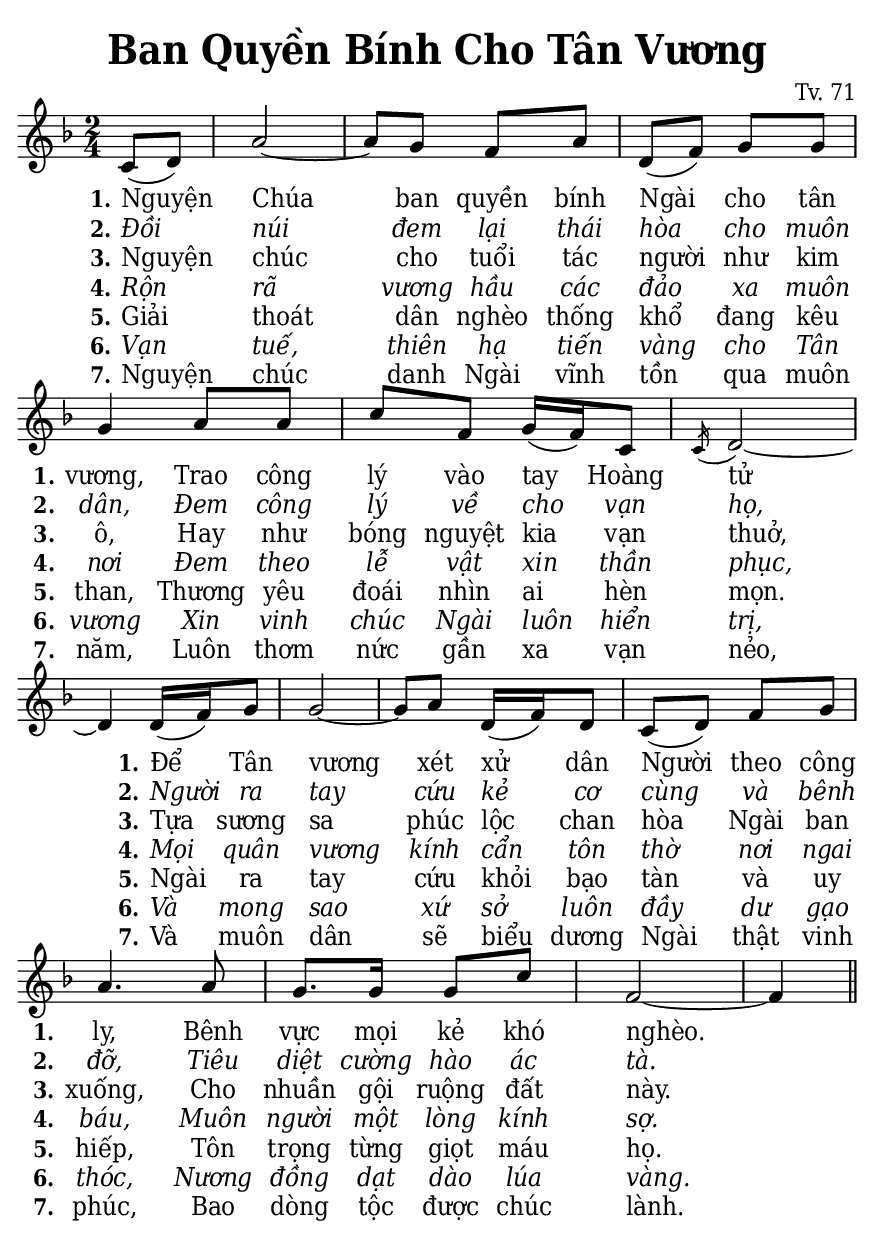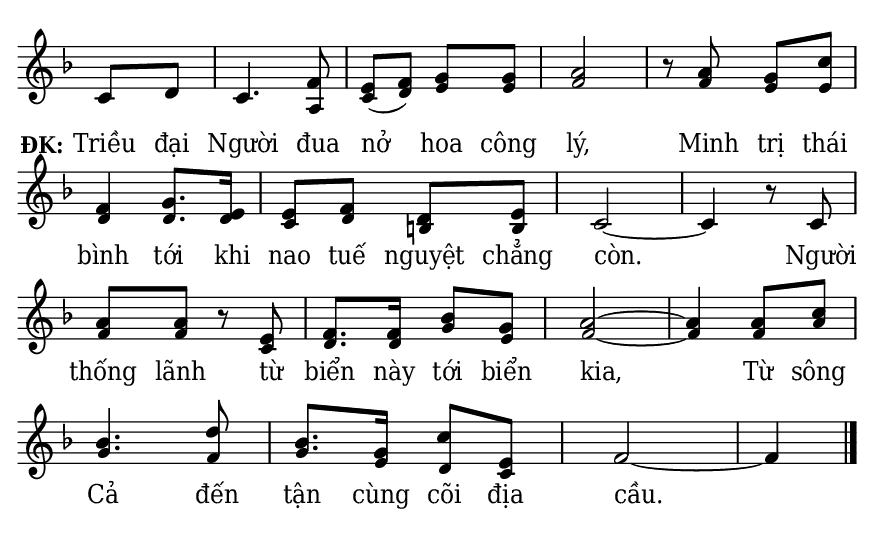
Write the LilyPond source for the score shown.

% Cài đặt chung\
\version "2.22.1"
\include "english.ly"

\header {
  title = \markup { \fontsize #1 "Ban Quyền Bính Cho Tân Vương" }
  composer = "Tv. 71"
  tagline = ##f
}

% Nhạc phiên khúc
nhacPhienKhucSop = \relative c' {
  \autoPageBreaksOff
  \partial 4 c8 (d) |
  a'2 ~ |
  a8 g f a |
  d, (f) g g |
  g4 a8 a |
  c f, g16 (f) c8 |
  \slashedGrace { c16 ( } d2) ~ |
  d4 d16 (f) g8 |
  g2 ~ |
  g8 a d,16 (f) d8 |
  c (d) f g |
  a4. a8 |
  g8. g16 g8 c |
  f,2 ~ |
  f4 \bar "||"
  
  \pageBreak
  <> \tweak extra-offset #'(-7.5 . -2.6) _\markup { \bold "ĐK:" }
  c8 d |
  c4. f8 |
  e (f) g g |
  a2 |
  r8 a g c |
  f,4 g8. e16 |
  e8 f d e |
  c2 ~ |
  c4 r8 c |
  a' a r e |
  f8. f16 bf8 g |
  a2 ~ |
  a4 a8 c |
  bf4. d8 |
  bf8. g16 c8 e, |
  f2 ~ |
  f4 \bar "|."
}

nhacPhienKhucAlto = \relative c' {
  r4 |
  R2*13
  r4
  c8 d |
  c4. a8 |
  c (d) e e |
  f2 |
  r8 f e e |
  d4 d8. d16 |
  c8 d b! b |
  c2 ~ |
  c4 r8 c |
  f f r c |
  d8. d16 g8 e |
  f2 ~ |
  f4 f8 a |
  g4. f8 |
  g8. e16 d8 c |
  f2 ~ |
  f4
}

% Lời phiên khúc
loiPhienKhucSop = \lyrics {
  <<
    {
      \set stanza = "1."
      Nguyện Chúa ban quyền bính Ngài cho tân vương,
      Trao công lý vào tay Hoàng tử
      Để Tân vương xét xử dân Người theo công ly,
      Bênh vực mọi kẻ khó nghèo.
    }
    \new Lyrics {
	    \set associatedVoice = "beSop"
	    \set stanza = "2."
      \override Lyrics.LyricText.font-shape = #'italic
	    Đồi núi đem lại thái hòa cho muôn dân,
	    Đem công lý về cho vạn họ,
	    Người ra tay cứu kẻ cơ cùng và bênh đỡ,
	    Tiêu diệt cường hào ác tà.
    }
    \new Lyrics {
	    \set associatedVoice = "beSop"
	    \set stanza = "3."
	    Nguyện chúc cho tuổi tác người như kim ô,
	    Hay như bóng nguyệt kia vạn thuở,
	    Tựa sương sa phúc lộc chan hòa Ngài ban xuống,
	    Cho nhuần gội ruộng đất này.
    }
    \new Lyrics {
	    \set associatedVoice = "beSop"
	    \set stanza = "4."
      \override Lyrics.LyricText.font-shape = #'italic
	    Rộn rã vương hầu các đảo xa muôn nơi
	    Đem theo lễ vật xin thần phục,
	    Mọi quân vương kính cẩn tôn thờ nơi ngai báu,
	    Muôn người một lòng kính sợ.
    }
    \new Lyrics {
	    \set associatedVoice = "beSop"
	    \set stanza = "5."
	    Giải thoát dân nghèo thống khổ đang kêu than,
	    Thương yêu đoái nhìn ai hèn mọn.
	    Ngài ra tay cứu khỏi bạo tàn và uy hiếp,
	    Tôn trọng từng giọt máu họ.
    }
    \new Lyrics {
	    \set associatedVoice = "beSop"
	    \set stanza = "6."
      \override Lyrics.LyricText.font-shape = #'italic
	    Vạn tuế, thiên hạ tiến vàng cho Tân vương
	    Xin vinh chúc Ngài luôn hiển trị,
	    Và mong sao xứ sở luôn đầy dư gạo thóc,
	    Nương đồng dạt dào lúa vàng.
    }
    \new Lyrics {
	    \set associatedVoice = "beSop"
	    \set stanza = "7."
	    Nguyện chúc danh Ngài vĩnh tồn qua muôn năm,
	    Luôn thơm nức gần xa vạn nẻo,
	    Và muôn dân sẽ biểu dương Ngài thật vinh phúc,
	    Bao dòng tộc được chúc lành.
    }
  >>
  %\set stanza = "ĐK:"
  \set stanza = ""
  Triều đại Người đua nở hoa công lý,
  Minh trị thái bình tới khi nao tuế nguyệt chẳng còn.
  Người thống lãnh từ biển này tới biển kia,
  Từ sông Cả đến tận cùng cõi địa cầu.
}

% Dàn trang
\paper {
  #(set-paper-size "a5")
  top-margin = 3\mm
  bottom-margin = 3\mm
  left-margin = 3\mm
  right-margin = 3\mm
  indent = #0
  #(define fonts
	 (make-pango-font-tree "Deja Vu Serif Condensed"
	 		       "Deja Vu Serif Condensed"
			       "Deja Vu Serif Condensed"
			       (/ 20 20)))
  print-page-number = ##f
  ragged-bottom = ##t
}

TongNhip = {
  \key f \major \time 2/4
  \set Timing.beamExceptions = #'()
  \set Timing.baseMoment = #(ly:make-moment 1/4)
}

% mã nguồn cho những chức năng chưa hỗ trợ trong phiên bản lilypond hiện tại
% cung cấp bởi cộng đồng lilypond khi gửi email đến lilypond-user@gnu.org
% Đổi kích thước nốt cho bè phụ
notBePhu =
#(define-music-function (font-size music) (number? ly:music?)
   (for-some-music
     (lambda (m)
       (if (music-is-of-type? m 'rhythmic-event)
           (begin
             (set! (ly:music-property m 'tweaks)
                   (cons `(font-size . ,font-size)
                         (ly:music-property m 'tweaks)))
             #t)
           #f))
     music)
   music)

% in số phiên khúc trên mỗi dòng
#(define (add-grob-definition grob-name grob-entry)
    (set! all-grob-descriptions
          (cons ((@@ (lily) completize-grob-entry)
                 (cons grob-name grob-entry))
                all-grob-descriptions)))

#(add-grob-definition
   'StanzaNumberSpanner
   `((direction . ,LEFT)
     (font-series . bold)
     (padding . 1)
     (side-axis . ,X)
     (stencil . ,ly:text-interface::print)
     (X-offset . ,ly:side-position-interface::x-aligned-side)
     (Y-extent . ,grob::always-Y-extent-from-stencil)
     (meta . ((class . Spanner)
              (interfaces . (font-interface
                             side-position-interface
                             stanza-number-interface
                             text-interface))))))

\layout {
   \context {
     \Global
     \grobdescriptions #all-grob-descriptions
   }
   \context {
     \Score
     \remove Stanza_number_align_engraver
     \consists
       #(lambda (context)
          (let ((texts '())
                (syllables '()))
            (make-engraver
             (acknowledgers
              ((stanza-number-interface engraver grob source-engraver)
                 (set! texts (cons grob texts)))
              ((lyric-syllable-interface engraver grob source-engraver)
                 (set! syllables (cons grob syllables))))
             ((stop-translation-timestep engraver)
                (for-each
                 (lambda (text)
                   (for-each
                    (lambda (syllable)
                      (ly:pointer-group-interface::add-grob text
'side-support-elements syllable))
                    syllables))
                 texts)
                (set! syllables '())))))
   }
   \context {
     \Lyrics
     \remove Stanza_number_engraver
     \consists
       #(lambda (context)
          (let ((text #f)
                (last-stanza #f))
            (make-engraver
             ((process-music engraver)
                (let ((stanza (ly:context-property context 'stanza #f)))
                  (if (and stanza (not (equal? stanza last-stanza)))
                      (let ((column (ly:context-property context
'currentCommandColumn)))
                        (set! last-stanza stanza)
                        (if text
                            (ly:spanner-set-bound! text RIGHT column))

                        (set! text (ly:engraver-make-grob engraver
'StanzaNumberSpanner '()))
                        (ly:grob-set-property! text 'text stanza)
                        (ly:spanner-set-bound! text LEFT column)))))
             ((finalize engraver)
                (if text
                    (let ((column (ly:context-property context
'currentCommandColumn)))
                      (ly:spanner-set-bound! text RIGHT column)))))))
     \override StanzaNumberSpanner.horizon-padding = 10000
   }
}
% kết thúc mã nguồn

\score {
  \new ChoirStaff <<
    \new Staff \with {
        \consists "Merge_rests_engraver"
        printPartCombineTexts = ##f
      }
      <<
      \new Voice \TongNhip \partCombine 
        \nhacPhienKhucSop
        \notBePhu -1 { \nhacPhienKhucAlto }
      \new NullVoice = beSop \nhacPhienKhucSop
      \new Lyrics \lyricsto beSop \loiPhienKhucSop
      >>
  >>
  \layout {
    \override Lyrics.LyricSpace.minimum-distance = #1.7
    \override Score.BarNumber.break-visibility = ##(#f #f #f)
    \override Score.SpacingSpanner.uniform-stretching = ##t
  } 
}
